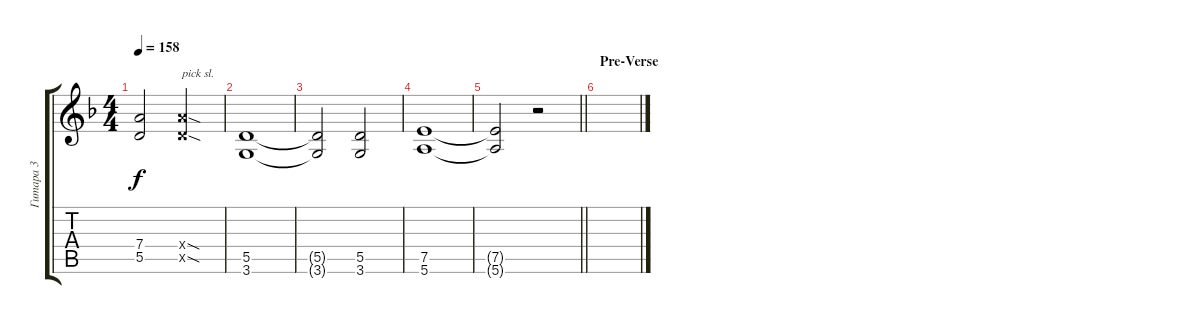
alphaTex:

\track ("Гитара 3" "Гитара 3") {instrument distortionguitar}
\staff {score tabs}
\tuning (E4 B3 G3 D3 A2 E2) {hide}
\ts (4 4)
\tempo 158
\clef g2
\ks dminor
(7.4 5.5).2{dy f} (7.4{sod x} 5.5{sod x}).2{txt "pick sl."} |
(5.5 3.6).1 |
(5.5{t} 3.6{t}).2 (5.5 3.6).2 |
(7.5 5.6).1 |
\barLineRight lightlight
(7.5{t} 5.6{t}).2 r.2 |
\section ("" "Pre-Verse")
